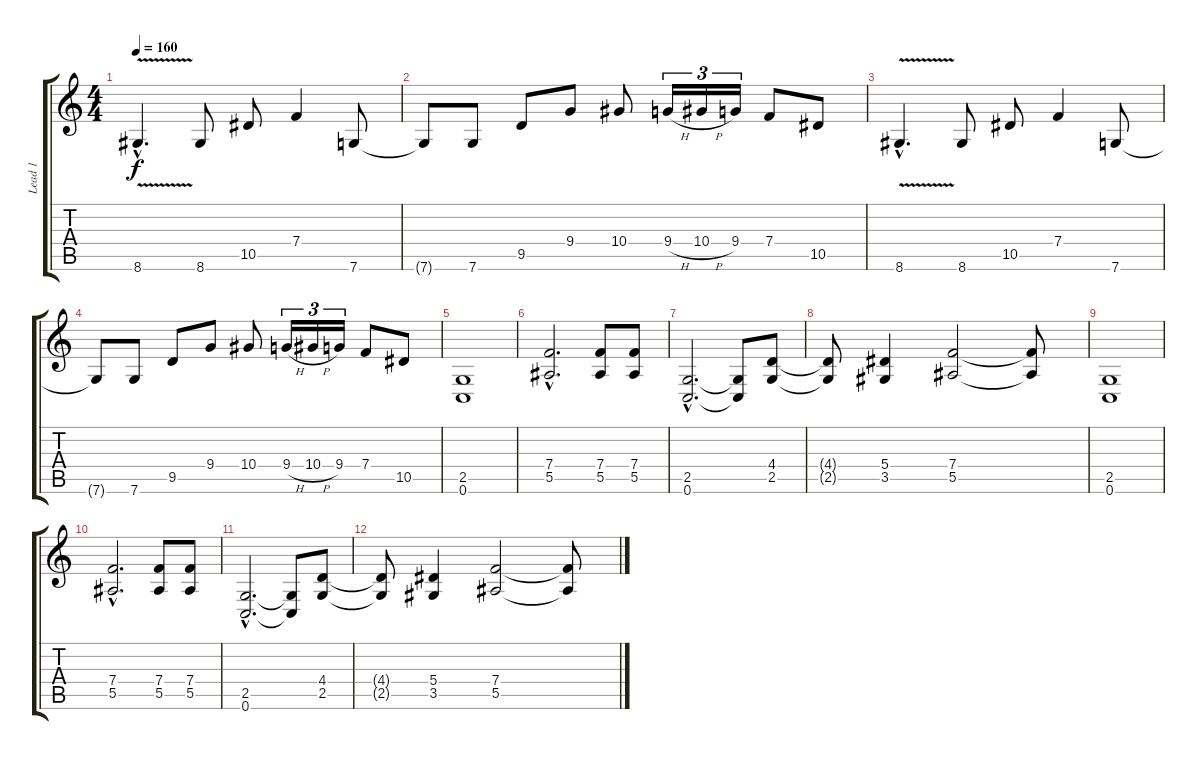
\track ("Lead 1" "Lead 1") {instrument distortionguitar}
\staff {score tabs}
\tuning (C4 G3 Eb3 Bb2 F2 C2) {hide}
\ts (4 4)
\tempo 160
\clef g2
\ks c
8.6{v hac}.4{d dy f} 8.6.8 10.5.8 7.4.4 7.6.8 |
7.6{t}.8 7.6.8 9.5.8 9.4.8 10.4.8 9.4{h}.16{tu (3 2)} 10.4{h}.16{tu (3 2)} 9.4.16{tu (3 2)} 7.4.8 10.5.8 |
8.6{v hac}.4{d} 8.6.8 10.5.8 7.4.4 7.6.8 |
7.6{t}.8 7.6.8 9.5.8 9.4.8 10.4.8 9.4{h}.16{tu (3 2)} 10.4{h}.16{tu (3 2)} 9.4.16{tu (3 2)} 7.4.8 10.5.8 |
(2.5 0.6).1 |
(7.4{hac} 5.5{hac}).2{d} (7.4 5.5).8 (7.4 5.5).8 |
(2.5{hac} 0.6{hac}).2{d} (2.5{t} 0.6{t}).8 (4.4 2.5).8 |
(4.4{t} 2.5{t}).8 (5.4 3.5).4 (7.4 5.5).2 (7.4{t} 5.5{t}).8 |
(2.5 0.6).1 |
(7.4{hac} 5.5{hac}).2{d} (7.4 5.5).8 (7.4 5.5).8 |
(2.5{hac} 0.6{hac}).2{d} (2.5{t} 0.6{t}).8 (4.4 2.5).8 |
(4.4{t} 2.5{t}).8 (5.4 3.5).4 (7.4 5.5).2 (7.4{t} 5.5{t}).8
